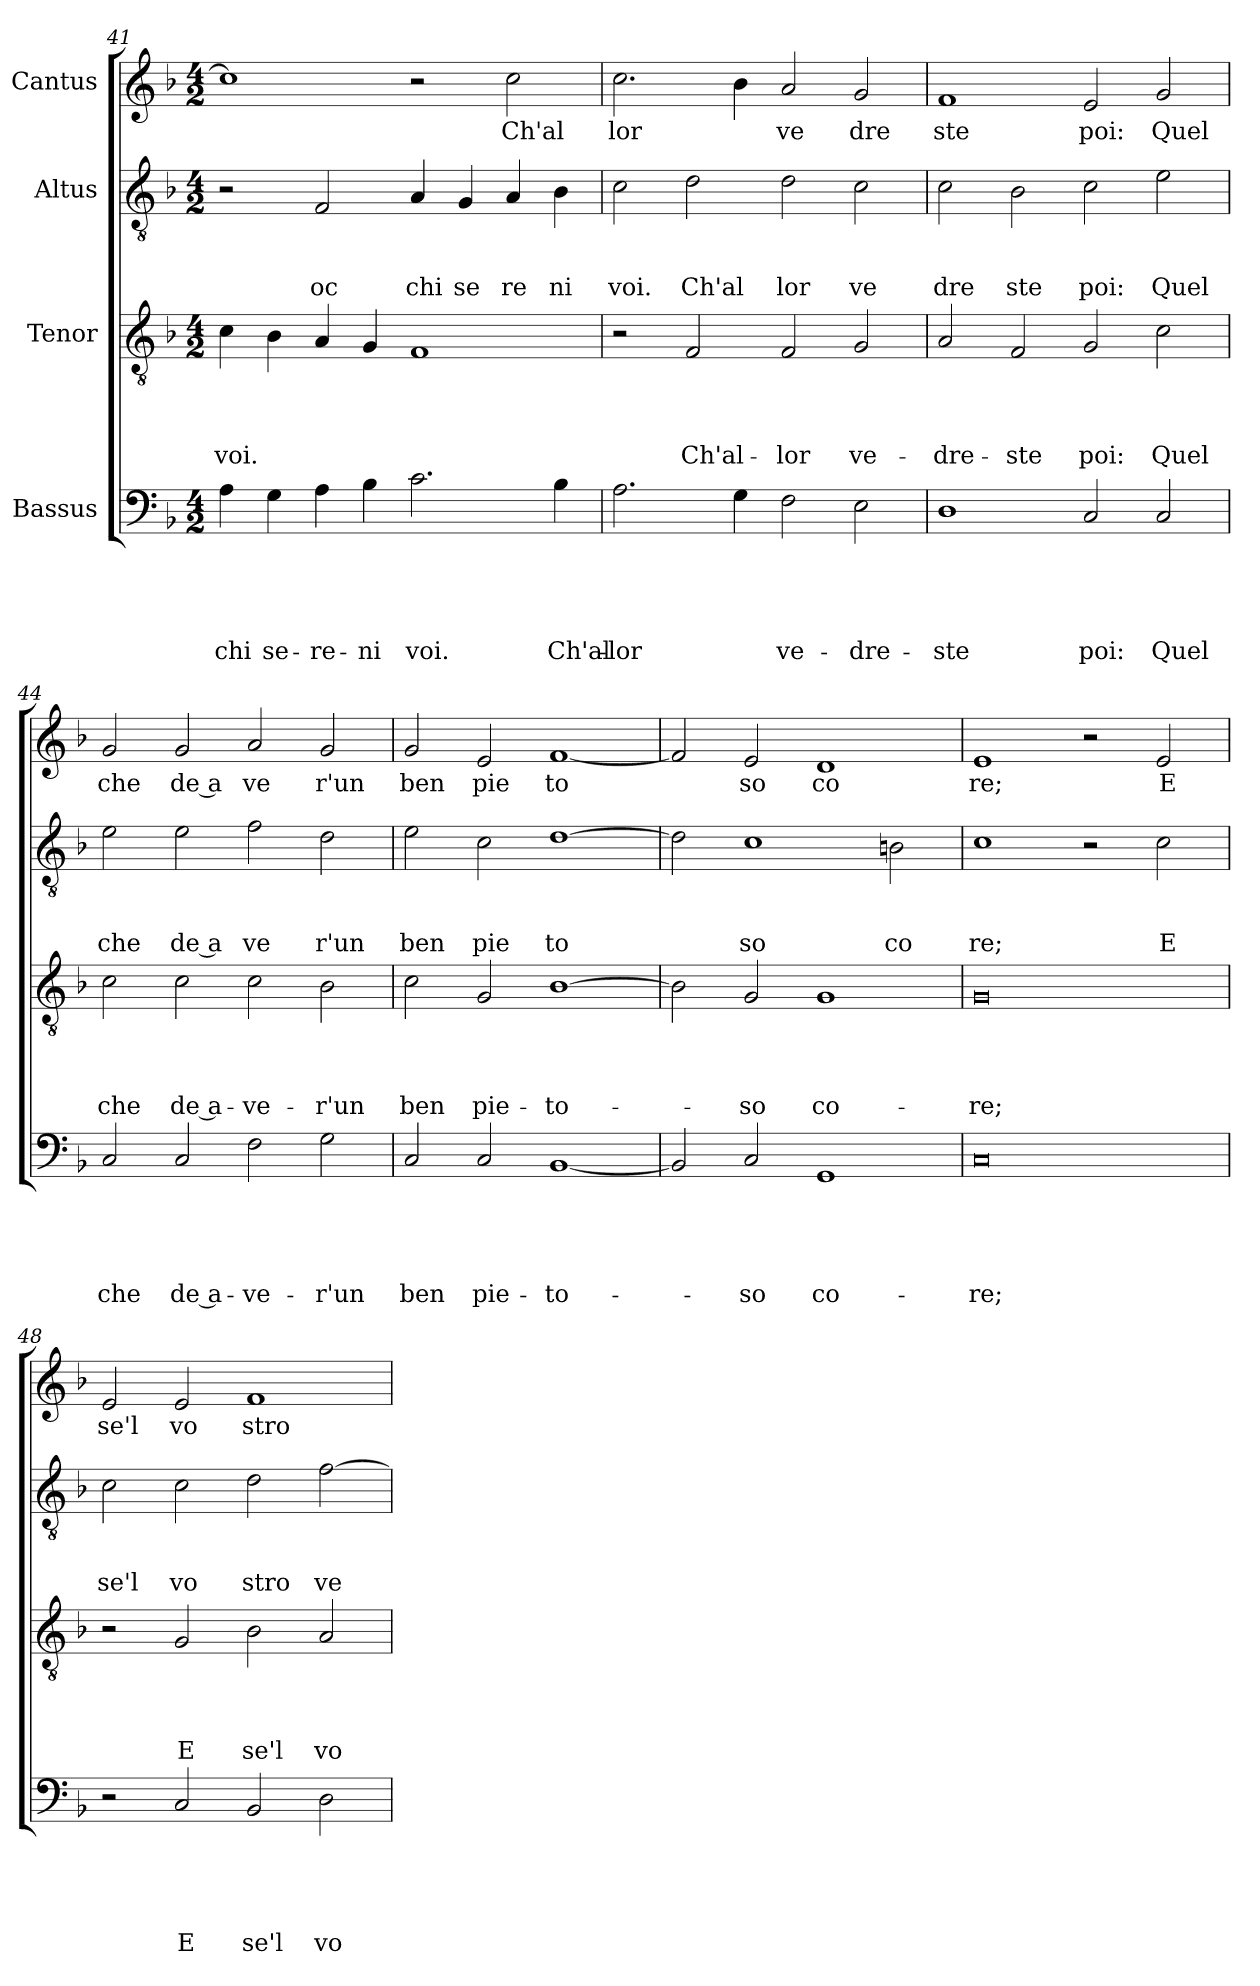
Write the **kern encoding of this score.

**kern	**text	**text	**text	**text	**text	**kern	**text	**text	**text	**text	**kern	**text	**text	**text	**kern	**text
*part4	*part4	*part4	*part4	*part4	*part4	*part3	*part3	*part3	*part3	*part3	*part2	*part2	*part2	*part2	*part1	*part1
*staff4	*staff4	*staff4	*staff4	*staff4	*staff4	*staff3	*staff3	*staff3	*staff3	*staff3	*staff2	*staff2	*staff2	*staff2	*staff1	*staff1
*I"Bassus	*	*	*	*	*	*I"Tenor	*	*	*	*	*I"Altus	*	*	*	*I"Cantus	*
!!LO:PB:g=z
*clefF4	*	*	*	*	*	*clefGv2	*	*	*	*	*clefGv2	*	*	*	*clefG2	*
*k[b-]	*	*	*	*	*	*k[b-]	*	*	*	*	*k[b-]	*	*	*	*k[b-]	*
*F:	*	*	*	*	*	*F:	*	*	*	*	*F:	*	*	*	*F:	*
*M4/2	*	*	*	*	*	*M4/2	*	*	*	*	*M4/2	*	*	*	*M4/2	*
=41	=41	=41	=41	=41	=41	=41	=41	=41	=41	=41	=41	=41	=41	=41	=41	=41
!	!	!	!	!	!LO:LY:b	!	!	!	!	!LO:LY:b	!	!	!	!	!	!
4A\	.	.	.	.	-chi	4c\	.	.	.	voi.	2r	.	.	.	1cc]	.
!	!	!	!	!	!LO:LY:b	!	!	!	!	!	!	!	!	!	!	!
4G\	.	.	.	.	se-	4B-\	.	.	.	.	.	.	.	.	.	.
!	!	!	!	!	!LO:LY:b	!	!	!	!	!	!	!	!	!LO:LY:b	!	!
4A\	.	.	.	.	-re-	4A/	.	.	.	.	2F/	.	.	oc	.	.
!	!	!	!	!	!LO:LY:b	!	!	!	!	!	!	!	!	!	!	!
4B-\	.	.	.	.	-ni	4G/	.	.	.	.	.	.	.	.	.	.
!	!	!	!	!	!LO:LY:b	!	!	!	!	!	!	!	!	!LO:LY:b	!	!
2.c\	.	.	.	.	voi.	1F	.	.	.	.	4A/	.	.	chi	2r	.
!	!	!	!	!	!	!	!	!	!	!	!	!	!	!LO:LY:b	!	!
.	.	.	.	.	.	.	.	.	.	.	4G/	.	.	se	.	.
!	!	!	!	!	!	!	!	!	!	!	!	!	!	!LO:LY:b	!	!LO:LY:b
.	.	.	.	.	.	.	.	.	.	.	4A/	.	.	re	2cc\	Ch'al
!	!	!	!	!	!LO:LY:b	!	!	!	!	!	!	!	!	!LO:LY:b	!	!
4B-\	.	.	.	.	Ch'al-	.	.	.	.	.	4B-\	.	.	ni	.	.
=42	=42	=42	=42	=42	=42	=42	=42	=42	=42	=42	=42	=42	=42	=42	=42	=42
!	!	!	!	!	!LO:LY:b	!	!	!	!	!	!	!	!	!LO:LY:b	!	!LO:LY:b
2.A\	.	.	.	.	-lor	2r	.	.	.	.	2c\	.	.	voi.	2.cc\	lor
!	!	!	!	!	!	!	!	!	!	!LO:LY:b	!	!	!	!LO:LY:b	!	!
.	.	.	.	.	.	2F/	.	.	.	Ch'al-	2d\	.	.	Ch'al	.	.
4G\	.	.	.	.	.	.	.	.	.	.	.	.	.	.	4b-\	.
!	!	!	!	!	!LO:LY:b	!	!	!	!	!LO:LY:b	!	!	!	!LO:LY:b	!	!LO:LY:b
2F\	.	.	.	.	ve-	2F/	.	.	.	-lor	2d\	.	.	lor	2a/	ve
!	!	!	!	!	!LO:LY:b	!	!	!	!	!LO:LY:b	!	!	!	!LO:LY:b	!	!LO:LY:b
2E\	.	.	.	.	-dre-	2G/	.	.	.	ve-	2c\	.	.	ve	2g/	dre
=43	=43	=43	=43	=43	=43	=43	=43	=43	=43	=43	=43	=43	=43	=43	=43	=43
!	!	!	!	!	!LO:LY:b	!	!	!	!	!LO:LY:b	!	!	!	!LO:LY:b	!	!LO:LY:b
1D	.	.	.	.	-ste	2A/	.	.	.	-dre-	2c\	.	.	dre	1f	ste
!	!	!	!	!	!	!	!	!	!	!LO:LY:b	!	!	!	!LO:LY:b	!	!
.	.	.	.	.	.	2F/	.	.	.	-ste	2B-\	.	.	ste	.	.
!	!	!	!	!	!LO:LY:b	!	!	!	!	!LO:LY:b	!	!	!	!LO:LY:b	!	!LO:LY:b
2C/	.	.	.	.	poi:	2G/	.	.	.	poi:	2c\	.	.	poi:	2e/	poi:
!	!	!	!	!	!LO:LY:b	!	!	!	!	!LO:LY:b	!	!	!	!LO:LY:b	!	!LO:LY:b
2C/	.	.	.	.	Quel	2c\	.	.	.	Quel	2e\	.	.	Quel	2g/	Quel
=44	=44	=44	=44	=44	=44	=44	=44	=44	=44	=44	=44	=44	=44	=44	=44	=44
!	!	!	!	!	!LO:LY:b	!	!	!	!	!LO:LY:b	!	!	!	!LO:LY:b	!	!LO:LY:b
2C/	.	.	.	.	che	2c\	.	.	.	che	2e\	.	.	che	2g/	che
!	!	!	!	!	!LO:LY:b:rj	!	!	!	!	!LO:LY:b:rj	!	!	!	!LO:LY:b:rj	!	!LO:LY:b:rj
2C/	.	.	.	.	de a-	2c\	.	.	.	de a-	2e\	.	.	de a	2g/	de a
!	!	!	!	!	!LO:LY:b	!	!	!	!	!LO:LY:b	!	!	!	!LO:LY:b	!	!LO:LY:b
2F\	.	.	.	.	-ve-	2c\	.	.	.	-ve-	2f\	.	.	ve	2a/	ve
!	!	!	!	!	!LO:LY:b	!	!	!	!	!LO:LY:b	!	!	!	!LO:LY:b	!	!LO:LY:b
2G\	.	.	.	.	-r'un	2B-\	.	.	.	-r'un	2d\	.	.	r'un	2g/	r'un
=45	=45	=45	=45	=45	=45	=45	=45	=45	=45	=45	=45	=45	=45	=45	=45	=45
!	!	!	!	!	!LO:LY:b	!	!	!	!	!LO:LY:b	!	!	!	!LO:LY:b	!	!LO:LY:b
2C/	.	.	.	.	ben	2c\	.	.	.	ben	2e\	.	.	ben	2g/	ben
!	!	!	!	!	!LO:LY:b	!	!	!	!	!LO:LY:b	!	!	!	!LO:LY:b	!	!LO:LY:b
2C/	.	.	.	.	pie-	2G/	.	.	.	pie-	2c\	.	.	pie	2e/	pie
!	!	!	!	!	!LO:LY:b	!	!	!	!	!LO:LY:b	!	!	!	!LO:LY:b	!	!LO:LY:b
[<1BB-	.	.	.	.	-to-	[>1B-	.	.	.	-to-	[>1d	.	.	to	[<1f	to
=46	=46	=46	=46	=46	=46	=46	=46	=46	=46	=46	=46	=46	=46	=46	=46	=46
2BB-/]	.	.	.	.	.	2B-\]	.	.	.	.	2d\]	.	.	.	2f/]	.
!	!	!	!	!	!LO:LY:b	!	!	!	!	!LO:LY:b	!	!	!	!LO:LY:b	!	!LO:LY:b
2C/	.	.	.	.	-so	2G/	.	.	.	-so	1c	.	.	so	2e/	so
!	!	!	!	!	!LO:LY:b	!	!	!	!	!LO:LY:b	!	!	!	!	!	!LO:LY:b
1GG	.	.	.	.	co-	1G	.	.	.	co-	.	.	.	.	1d	co
!	!	!	!	!	!	!	!	!	!	!	!	!	!	!LO:LY:b	!	!
.	.	.	.	.	.	.	.	.	.	.	2B\	.	.	co	.	.
=47	=47	=47	=47	=47	=47	=47	=47	=47	=47	=47	=47	=47	=47	=47	=47	=47
!	!	!	!	!	!LO:LY:b	!	!	!	!	!LO:LY:b	!	!	!	!LO:LY:b	!	!LO:LY:b
0C	.	.	.	.	-re;	0G	.	.	.	-re;	1c	.	.	re;	1e	re;
.	.	.	.	.	.	.	.	.	.	.	2r	.	.	.	2r	.
!	!	!	!	!	!	!	!	!	!	!	!	!	!	!LO:LY:b	!	!LO:LY:b
.	.	.	.	.	.	.	.	.	.	.	2c\	.	.	E	2e</	E
!!LO:LB:g=z
=48	=48	=48	=48	=48	=48	=48	=48	=48	=48	=48	=48	=48	=48	=48	=48	=48
!	!	!	!	!	!	!	!	!	!	!	!	!	!	!LO:LY:b	!	!LO:LY:b
2r	.	.	.	.	.	2r	.	.	.	.	2c\	.	.	se'l	2e/	se'l
!	!	!	!	!	!LO:LY:b	!	!	!	!	!LO:LY:b	!	!	!	!LO:LY:b	!	!LO:LY:b
2C/	.	.	.	.	E	2G/	.	.	.	E	2c\	.	.	vo	2e/	vo
!	!	!	!	!	!LO:LY:b	!	!	!	!	!LO:LY:b	!	!	!	!LO:LY:b	!	!LO:LY:b
2BB-/	.	.	.	.	se'l	2B-\	.	.	.	se'l	2d\	.	.	stro	1f	stro
!	!	!	!	!	!LO:LY:b	!	!	!	!	!LO:LY:b	!	!	!	!LO:LY:b	!	!
2D\	.	.	.	.	vo	2A/	.	.	.	vo	[>2f\	.	.	ve	.	.
=	=	=	=	=	=	=	=	=	=	=	=	=	=	=	=	=
*-	*-	*-	*-	*-	*-	*-	*-	*-	*-	*-	*-	*-	*-	*-	*-	*-
